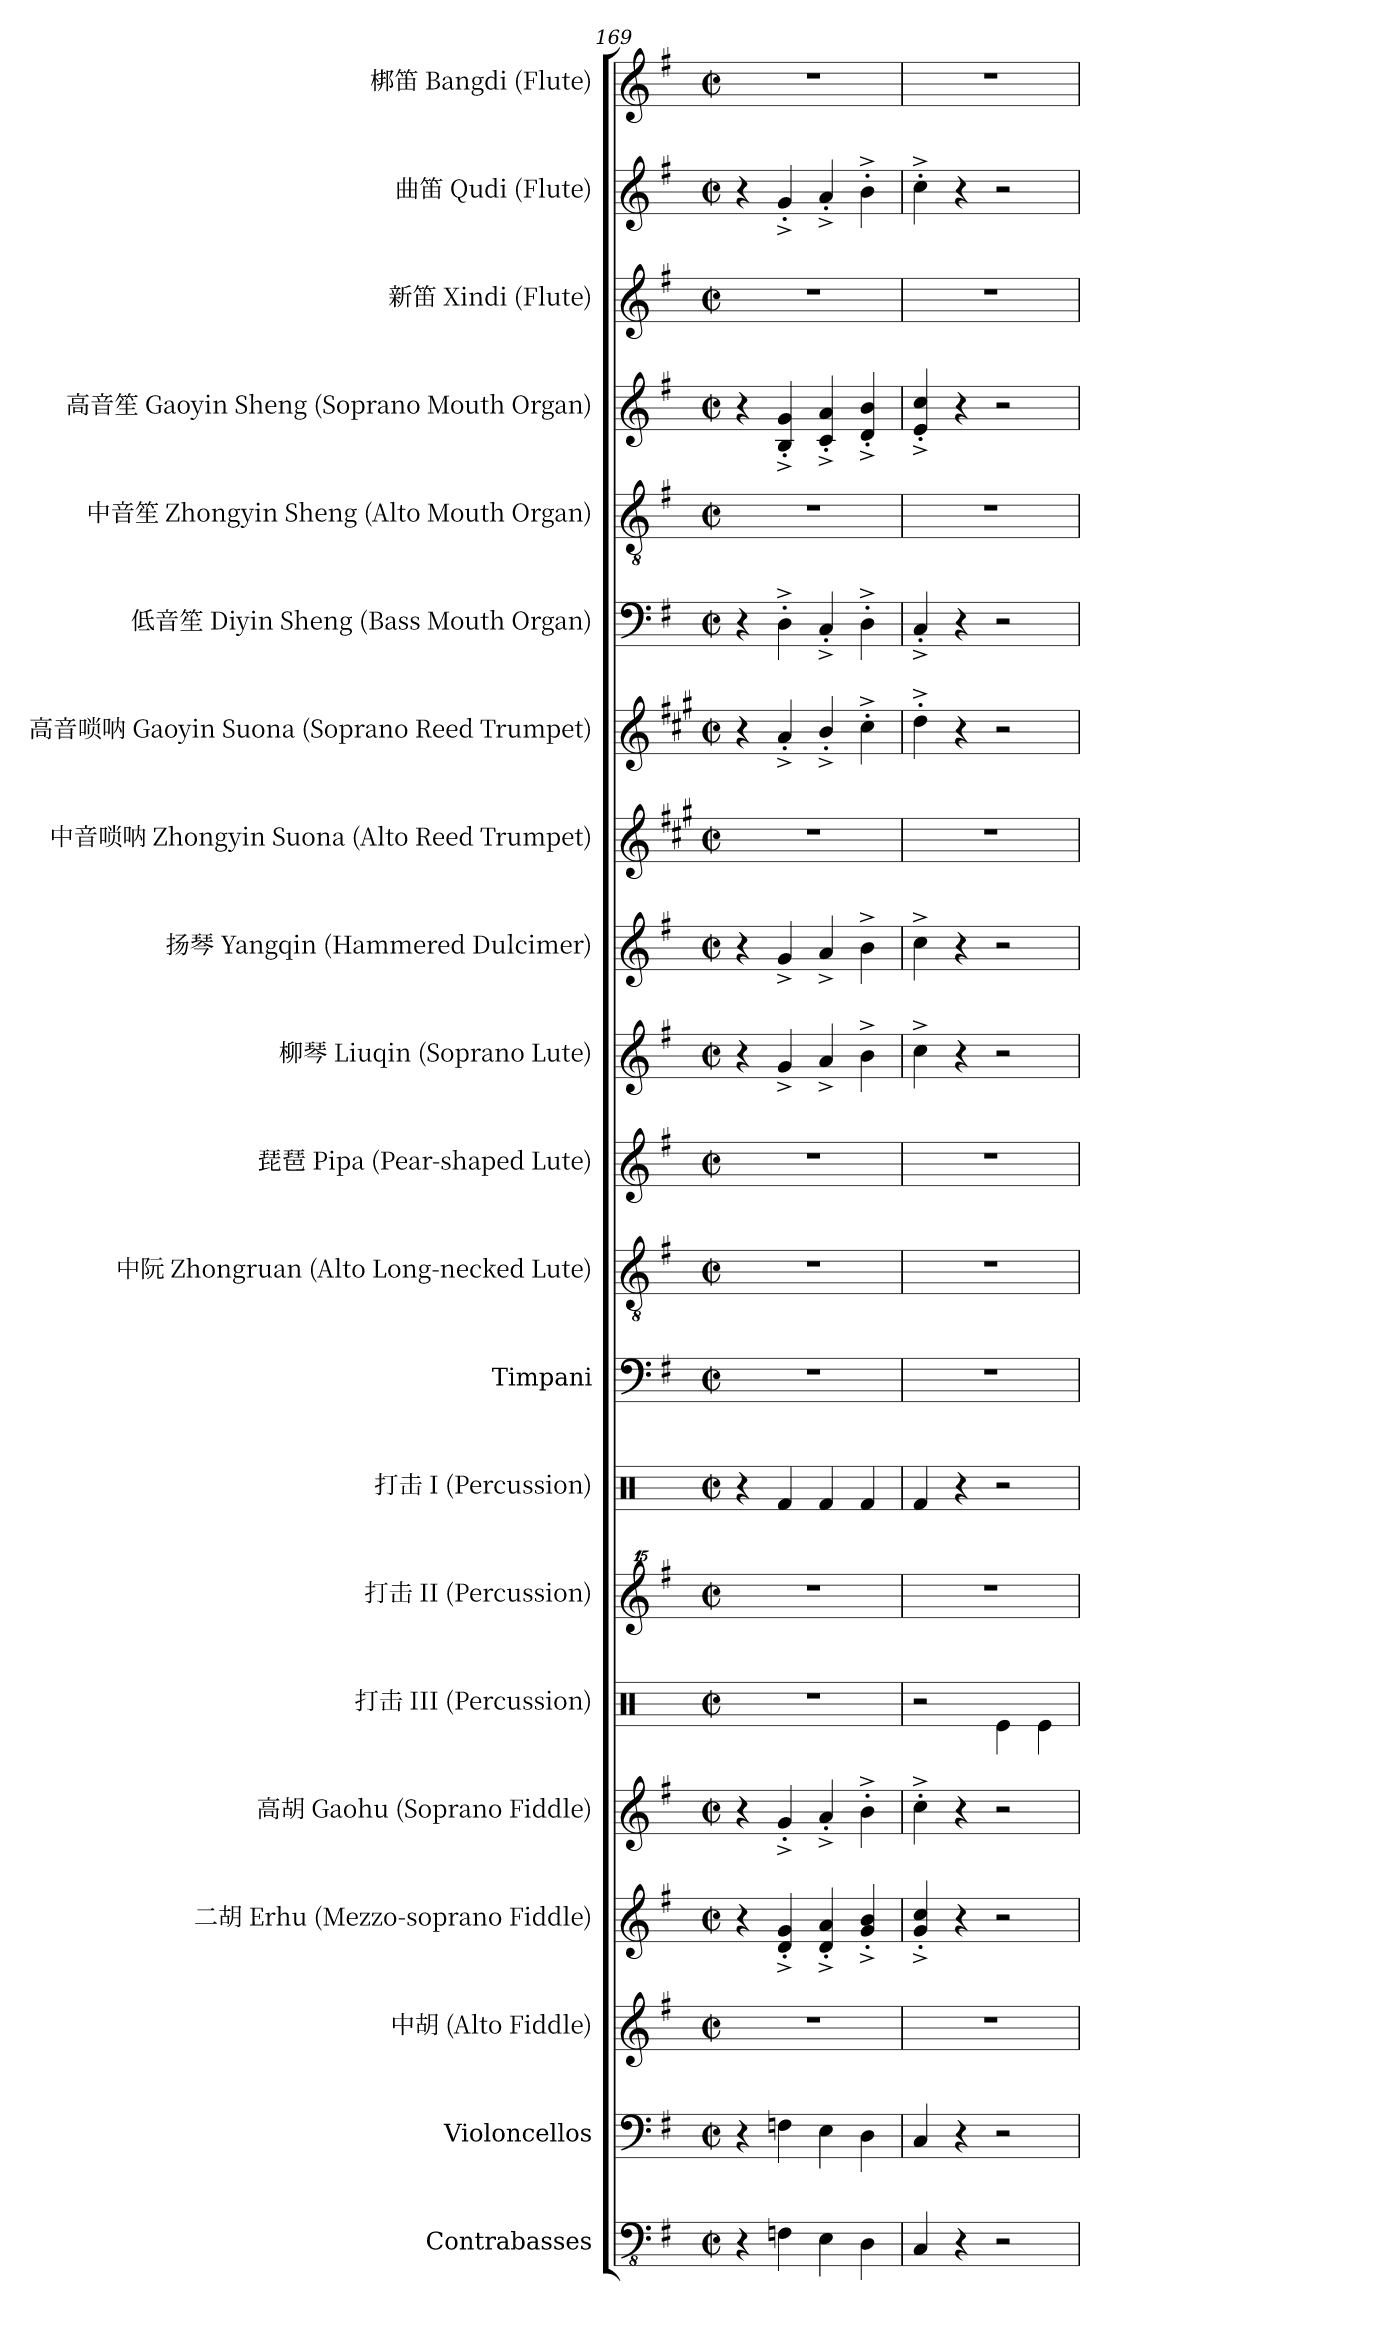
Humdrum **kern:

**kern	**kern	**kern	**kern	**kern	**kern	**kern	**kern	**kern	**kern	**kern	**kern	**kern	**kern	**kern	**kern	**kern	**kern	**kern	**kern	**kern
*part21	*part20	*part19	*part18	*part17	*part16	*part15	*part14	*part13	*part12	*part11	*part10	*part9	*part8	*part7	*part6	*part5	*part4	*part3	*part2	*part1
*staff21	*staff20	*staff19	*staff18	*staff17	*staff16	*staff15	*staff14	*staff13	*staff12	*staff11	*staff10	*staff9	*staff8	*staff7	*staff6	*staff5	*staff4	*staff3	*staff2	*staff1
*I"Contrabasses	*I"Violoncellos	*I"中胡 (Alto Fiddle)	*I"二胡 Erhu (Mezzo-soprano Fiddle)	*I"高胡 Gaohu (Soprano Fiddle)	*I"打击 III (Percussion)	*I"打击 II (Percussion)	*I"打击 I (Percussion)	*I"Timpani	*I"中阮 Zhongruan (Alto Long-necked Lute)	*I"琵琶 Pipa (Pear-shaped Lute)	*I"柳琴 Liuqin (Soprano Lute)	*I"扬琴 Yangqin  (Hammered Dulcimer)	*I"中音唢呐 Zhongyin Suona (Alto Reed Trumpet)	*I"高音唢呐 Gaoyin Suona (Soprano Reed Trumpet)	*I"低音笙 Diyin Sheng (Bass Mouth Organ)	*I"中音笙 Zhongyin Sheng (Alto Mouth Organ)	*I"高音笙 Gaoyin Sheng (Soprano Mouth Organ)	*I"新笛 Xindi (Flute)	*I"曲笛 Qudi (Flute)	*I"梆笛 Bangdi (Flute)
*I'Cbs.	*I'Vcs.	*	*	*	*I'打击 III	*I'打击 II	*I'打击 I	*I'Timp.	*	*	*	*	*	*	*	*	*	*	*	*
*clefFv4	*clefF4	*clefG2	*clefG2	*clefG2	*clefX	*clefG^^2	*clefX	*clefF4	*clefGv2	*clefG2	*clefG2	*clefG2	*clefG2	*clefG2	*clefF4	*clefGv2	*clefG2	*clefG2	*clefG2	*clefG2
*	*	*	*	*	*	*	*	*	*	*ITrd7c12	*	*	*ITrd1c2	*ITrd1c2	*	*	*	*	*	*
*k[f#]	*k[f#]	*k[f#]	*k[f#]	*k[f#]	*k[]	*k[f#]	*k[]	*k[f#]	*k[f#]	*k[f#]	*k[f#]	*k[f#]	*k[f#]	*k[f#]	*k[f#]	*k[f#]	*k[f#]	*k[f#]	*k[f#]	*k[f#]
*M2/2	*M2/2	*M2/2	*M2/2	*M2/2	*M2/2	*M2/2	*M2/2	*M2/2	*M2/2	*M2/2	*M2/2	*M2/2	*M2/2	*M2/2	*M2/2	*M2/2	*M2/2	*M2/2	*M2/2	*M2/2
*met(c|)	*met(c|)	*met(c|)	*met(c|)	*met(c|)	*met(c|)	*met(c|)	*met(c|)	*met(c|)	*met(c|)	*met(c|)	*met(c|)	*met(c|)	*met(c|)	*met(c|)	*met(c|)	*met(c|)	*met(c|)	*met(c|)	*met(c|)	*met(c|)
=169	=169	=169	=169	=169	=169	=169	=169	=169	=169	=169	=169	=169	=169	=169	=169	=169	=169	=169	=169	=169
4r	4r	1r	4r	4r	1r	1r	4r	1r	1r	1r	4r	4r	1r	4r	4r	1r	4r	1r	4r	1r
4FFn\	4Fn\	.	4d/'^ 4g/'^	4g^'/	.	.	4Rf/	.	.	.	4g^/	4g^/	.	4g^'/	4D'^\	.	4B/'^ 4g/'^	.	4g'^/	.
4EE\	4E\	.	4d/^' 4a/^'	4a^'/	.	.	4Rf/	.	.	.	4a^/	4a^/	.	4a^'/	4C'^/	.	4c/'^ 4a/'^	.	4a'^/	.
4DD\	4D\	.	4g/^' 4b/^'	4b^'\	.	.	4Rf/	.	.	.	4b^\	4b^\	.	4b^'\	4D'^\	.	4d/'^ 4b/'^	.	4b'^\	.
=170	=170	=170	=170	=170	=170	=170	=170	=170	=170	=170	=170	=170	=170	=170	=170	=170	=170	=170	=170	=170
4CC/	4C/	1r	4g/^' 4cc/^'	4cc^'\	2r	1r	4Rf/	1r	1r	1r	4cc^\	4cc^\	1r	4cc^'\	4C'^/	1r	4e/'^ 4cc/'^	1r	4cc'^\	1r
4r	4r	.	4r	4r	.	.	4r	.	.	.	4r	4r	.	4r	4r	.	4r	.	4r	.
2r	2r	.	2r	2r	4Re\	.	2r	.	.	.	2r	2r	.	2r	2r	.	2r	.	2r	.
.	.	.	.	.	4Re\	.	.	.	.	.	.	.	.	.	.	.	.	.	.	.
=	=	=	=	=	=	=	=	=	=	=	=	=	=	=	=	=	=	=	=	=
*-	*-	*-	*-	*-	*-	*-	*-	*-	*-	*-	*-	*-	*-	*-	*-	*-	*-	*-	*-	*-
